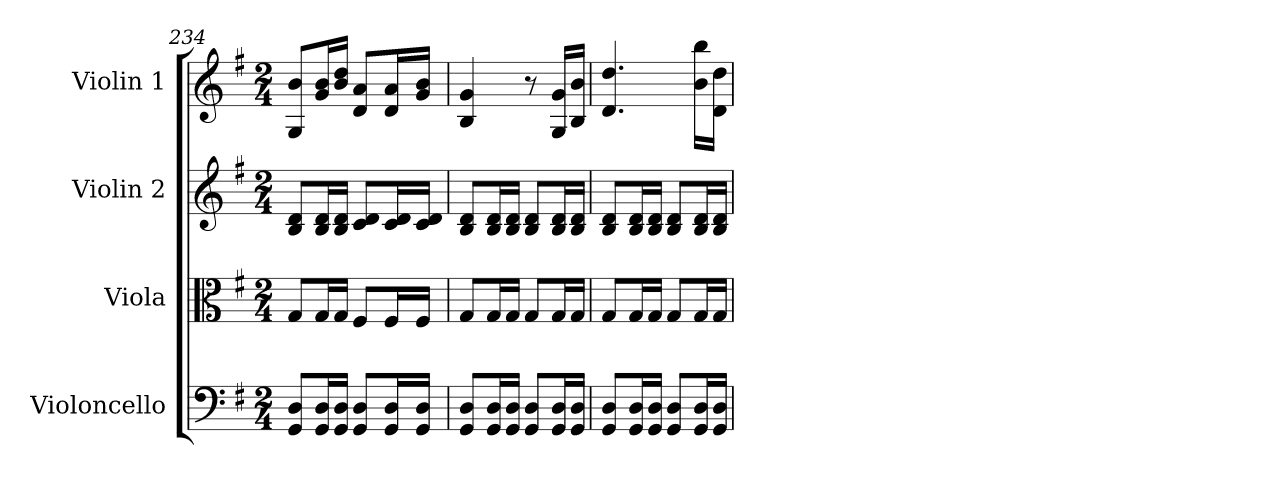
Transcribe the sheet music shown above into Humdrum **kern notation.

**kern	**kern	**kern	**kern
*part4	*part3	*part2	*part1
*staff4	*staff3	*staff2	*staff1
*I"Violoncello	*I"Viola	*I"Violin 2	*I"Violin 1
*I'Vc	*I'Vla	*I'Vln	*I'Vln
*clefF4	*clefC3	*clefG2	*clefG2
*k[f#]	*k[f#]	*k[f#]	*k[f#]
*M2/4	*M2/4	*M2/4	*M2/4
=234	=234	=234	=234
8GG/ 8D/L	8G/L	8B/ 8d/L	8G/ 8b/L
16GG/ 16D/L	16G/L	16B/ 16d/L	16g/ 16b/L
16GG/ 16D/JJ	16G/JJ	16B/ 16d/JJ	16b/ 16dd/JJ
8GG/ 8D/L	8F#/L	8c/ 8d/L	8d/ 8a/L
16GG/ 16D/L	16F#/L	16c/ 16d/L	16d/ 16a/L
16GG/ 16D/JJ	16F#/JJ	16c/ 16d/JJ	16g/ 16b/JJ
=235	=235	=235	=235
8GG/ 8D/L	8G/L	8B/ 8d/L	4B/ 4g/
16GG/ 16D/L	16G/L	16B/ 16d/L	.
16GG/ 16D/JJ	16G/JJ	16B/ 16d/JJ	.
8GG/ 8D/L	8G/L	8B/ 8d/L	8r
16GG/ 16D/L	16G/L	16B/ 16d/L	16G/ 16g/LL
16GG/ 16D/JJ	16G/JJ	16B/ 16d/JJ	16B/ 16b/JJ
=236	=236	=236	=236
8GG/ 8D/L	8G/L	8B/ 8d/L	4.d/ 4.dd/
16GG/ 16D/L	16G/L	16B/ 16d/L	.
16GG/ 16D/JJ	16G/JJ	16B/ 16d/JJ	.
8GG/ 8D/L	8G/L	8B/ 8d/L	.
16GG/ 16D/L	16G/L	16B/ 16d/L	16b\ 16bb\LL
16GG/ 16D/JJ	16G/JJ	16B/ 16d/JJ	16d\ 16dd\JJ
=	=	=	=
*-	*-	*-	*-
